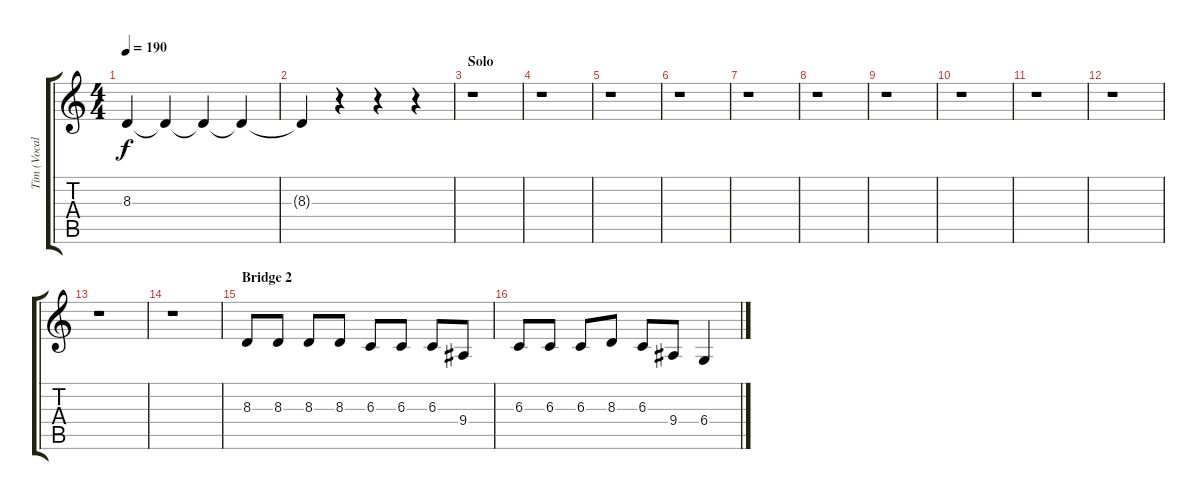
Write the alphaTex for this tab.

\track ("Tim (Vocals)" "Tim (Vocal") {instrument clarinet}
\staff {score tabs}
\tuning (Eb4 Bb3 Gb3 Db3 Ab2 Eb2) {hide}
\ts (4 4)
\tempo 190
\clef g2
\ks c
8.3{t}.4{dy f} 8.3{t}.4 8.3{t}.4 8.3{t}.4 |
8.3{t}.4 r.4 r.4 r.4 |
\section ("" "Solo")
r.1 |
r.1 |
r.1 |
r.1 |
r.1 |
r.1 |
r.1 |
r.1 |
r.1 |
r.1 |
r.1 |
r.1 |
\section ("" "Bridge 2")
8.3.8 8.3.8 8.3.8 8.3.8 6.3.8 6.3.8 6.3.8 9.4.8 |
6.3.8 6.3.8 6.3.8 8.3.8 6.3.8 9.4.8 6.4.4
